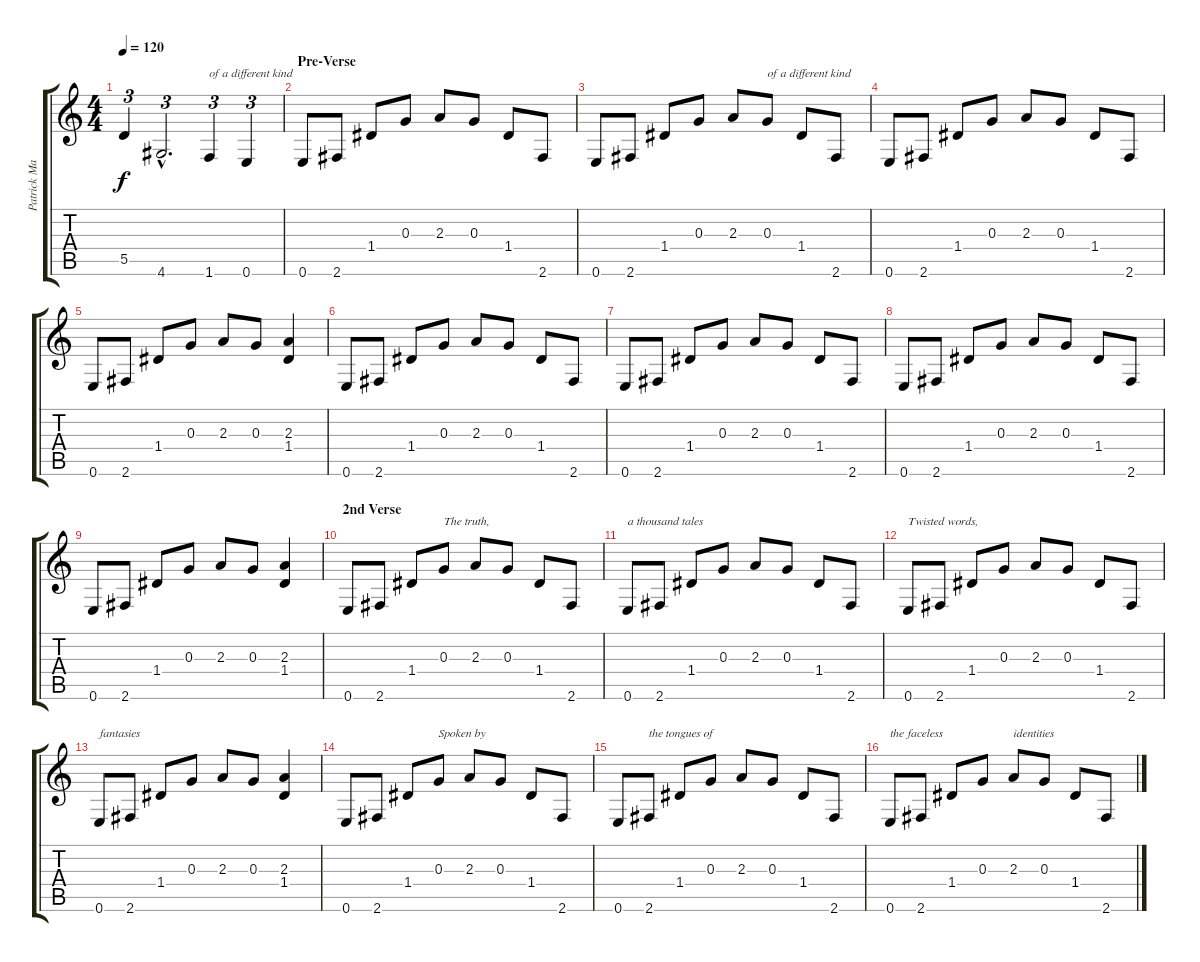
\track ("Patrick Mameli " "Patrick Ma") {instrument distortionguitar}
\staff {score tabs}
\tuning (E4 B3 G3 D3 A2 E2) {hide}
\ts (4 4)
\tempo 120
\clef g2
\ks c
5.5.4{tu (3 2) dy f} 4.6{hac}.2{d tu (3 2)} 1.6.4{tu (3 2) txt "of a different kind"} 0.6.4{tu (3 2)} |
\section ("" "Pre-Verse")
0.6.8 2.6.8 1.4.8 0.3.8 2.3.8 0.3.8 1.4.8 2.6.8 |
0.6.8 2.6.8 1.4.8 0.3.8 2.3.8 0.3.8{txt "of a different kind"} 1.4.8 2.6.8 |
0.6.8 2.6.8 1.4.8 0.3.8 2.3.8 0.3.8 1.4.8 2.6.8 |
0.6.8 2.6.8 1.4.8 0.3.8 2.3.8 0.3.8 (2.3 1.4).4 |
0.6.8 2.6.8 1.4.8 0.3.8 2.3.8 0.3.8 1.4.8 2.6.8 |
0.6.8 2.6.8 1.4.8 0.3.8 2.3.8 0.3.8 1.4.8 2.6.8 |
0.6.8 2.6.8 1.4.8 0.3.8 2.3.8 0.3.8 1.4.8 2.6.8 |
0.6.8 2.6.8 1.4.8 0.3.8 2.3.8 0.3.8 (2.3 1.4).4 |
\section ("" "2nd Verse")
0.6.8 2.6.8 1.4.8 0.3.8{txt "The truth, "} 2.3.8 0.3.8 1.4.8 2.6.8 |
0.6.8{txt "a thousand tales"} 2.6.8 1.4.8 0.3.8 2.3.8 0.3.8 1.4.8 2.6.8 |
0.6.8{txt "Twisted words, "} 2.6.8 1.4.8 0.3.8 2.3.8 0.3.8 1.4.8 2.6.8 |
0.6.8{txt "fantasies"} 2.6.8 1.4.8 0.3.8 2.3.8 0.3.8 (2.3 1.4).4 |
0.6.8 2.6.8 1.4.8 0.3.8{txt "Spoken by "} 2.3.8 0.3.8 1.4.8 2.6.8 |
0.6.8 2.6.8{txt "the tongues of"} 1.4.8 0.3.8 2.3.8 0.3.8 1.4.8 2.6.8 |
0.6.8{txt "the faceless "} 2.6.8 1.4.8 0.3.8 2.3.8{txt "identities"} 0.3.8 1.4.8 2.6.8
